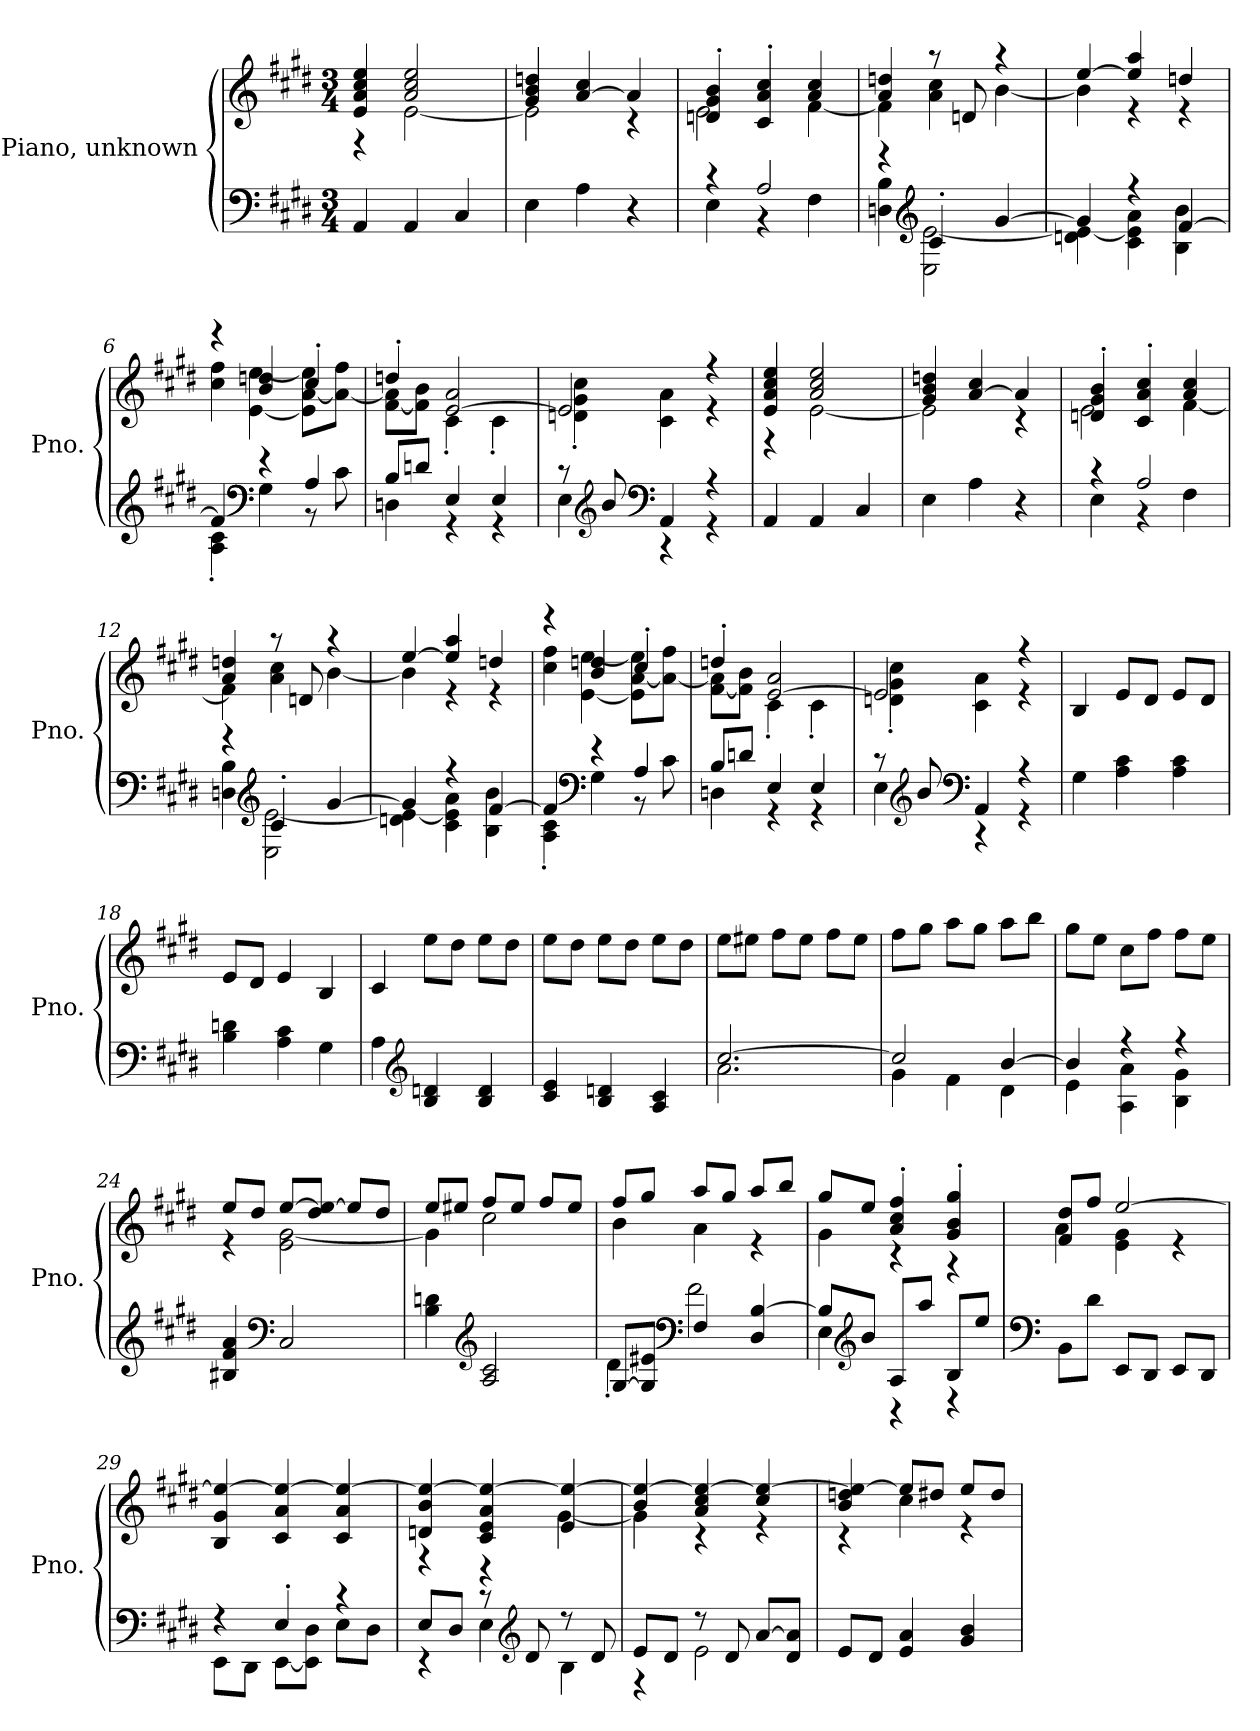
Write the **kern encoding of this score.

**kern	**kern
*part1	*part1
*staff2	*staff1
*I"Piano, unknown	*
*I'Pno.	*
*clefF4	*clefG2
*k[f#c#g#d#]	*k[f#c#g#d#]
*M3/4	*M3/4
*MM120	*MM120
=1	=1
*	*^
4AA/	4e/ 4a/ 4cc#/ 4ee/	4r
4AA/	2a/ 2cc#/ 2ee/	[2e\
4C#/	.	.
=2	=2	=2
4E\	4g#/ 4b/ 4ddn/	2e\]
4A\	[4a/ 4cc#/	.
4r	4a/]	4r
=3	=3	=3
*^	*	*
4r	4E\	4dn/' 4g#/' 4b/'	2e\
2A/	4r	4c#/' 4a/' 4cc#/'	.
.	4F#\	4a/ 4cc#/	[4f#\
=4	=4	=4	=4
4r	4Dn\ 4B\	4a/ 4ddn/	4f#\]
*clefG2	*	*	*
4c#'/	2E\ [2e\	8r	4a\ 4cc#\
.	.	8dn/	.
[4g#/	.	4r	[4b\
=5	=5	=5	=5
4g#/]	4dn\ 4e\_	[4ee/	4b\]
4r	4c#\ 4e\] 4a\	4ee/] 4aa/	4r
[4f#/	4B\ 4b\	4ddn/	4r
=6	=6	=6	=6
4f#/]	4A\' 4c#\'	4r	4cc#\ 4ff#\
*clefF4	*	*	*
4r	4G#\	4b/ 4ddn/	[4e\ [4ee\
4A/	8r	4cc#'/	8e\] [8a\ 8ee\]L
.	8c#\	.	8a\_ 8ff#\J
!!LO:LB:g=z	!!
=7	=7	=7	=7
8B/L	4Dn\	4ddn'/	[8f#\ 8a\]L
8dn/J	.	.	8f#\] 8b\J
4E/	4r	[2e/ 2a/	4c#'\
4E/	4r	.	4c#'\
=8	=8	=8	=8
8r	4E\	2e/]	4dn\' 4g#\' 4cc#\'
*clefG2	*	*	*
8b/	.	.	.
*clefF4	*	*	*
4AA/	4r	.	4c#\ 4a\
4r	4r	4r	4r
*v	*v	*	*
=9	=9	=9
4AA/	4e/ 4a/ 4cc#/ 4ee/	4r
4AA/	2a/ 2cc#/ 2ee/	[2e\
4C#/	.	.
=10	=10	=10
4E\	4g#/ 4b/ 4ddn/	2e\]
4A\	[4a/ 4cc#/	.
4r	4a/]	4r
=11	=11	=11
*^	*	*
4r	4E\	4dn/' 4g#/' 4b/'	2e\
2A/	4r	4c#/' 4a/' 4cc#/'	.
.	4F#\	4a/ 4cc#/	[4f#\
=12	=12	=12	=12
4r	4Dn\ 4B\	4a/ 4ddn/	4f#\]
*clefG2	*	*	*
4c#'/	2E\ [2e\	8r	4a\ 4cc#\
.	.	8dn/	.
[4g#/	.	4r	[4b\
!!LO:LB:g=z	!!
=13	=13	=13	=13
4g#/]	4dn\ 4e\_	[4ee/	4b\]
4r	4c#\ 4e\] 4a\	4ee/] 4aa/	4r
[4f#/	4B\ 4b\	4ddn/	4r
=14	=14	=14	=14
4f#/]	4A\' 4c#\'	4r	4cc#\ 4ff#\
*clefF4	*	*	*
4r	4G#\	4b/ 4ddn/	[4e\ [4ee\
4A/	8r	4cc#'/	8e\] [8a\ 8ee\]L
.	8c#\	.	8a\_ 8ff#\J
=15	=15	=15	=15
8B/L	4Dn\	4ddn'/	[8f#\ 8a\]L
8dn/J	.	.	8f#\] 8b\J
4E/	4r	[2e/ 2a/	4c#'\
4E/	4r	.	4c#'\
=16	=16	=16	=16
8r	4E\	2e/]	4dn\' 4g#\' 4cc#\'
*clefG2	*	*	*
8b/	.	.	.
*clefF4	*	*	*
4AA/	4r	.	4c#\ 4a\
4r	4r	4r	4r
*v	*v	*	*
*	*v	*v
=17	=17
4G#\	4B/
4A\ 4c#\	8e/L
.	8d#/J
4A\ 4c#\	8e/L
.	8d#/J
=18	=18
4B\ 4dn\	8e/L
.	8d#/J
4A\ 4c#\	4e/
4G#\	4B/
!!LO:LB:g=z
=19	=19
4A\	4c#/
*clefG2	*
4B/ 4dn/	8ee\L
.	8dd#\J
4B/ 4d/	8ee\L
.	8dd#\J
=20	=20
4c#/ 4e/	8ee\L
.	8dd#\J
4B/ 4dn/	8ee\L
.	8dd#\J
4A/ 4c#/	8ee\L
.	8dd#\J
=21	=21
*^	*
[2.cc#/	2.a\	8ee\L
.	.	8ee#X\J
.	.	8ff#\L
.	.	8ee#\J
.	.	8ff#\L
.	.	8ee#\J
=22	=22	=22
2cc#/]	4g#\	8ff#\L
.	.	8gg#\J
.	4f#\	8aa\L
.	.	8gg#\J
[4b/	4d#\	8aa\L
.	.	8bb\J
=23	=23	=23
4b/]	4e\	8gg#\L
.	.	8ee\J
4r	4A\ 4a\	8cc#\L
.	.	8ff#\J
4r	4B\ 4g#\	8ff#\L
.	.	8ee\J
*v	*v	*
!!LO:LB:g=z
=24	=24
*	*^
4B#X/ 4f#/ 4a/	8ee/L	4r
.	8dd#/J	.
*clefF4	*	*
2C#/	[8ee/L	2e\ [2g#\
.	8dd#/ 8ee/_J	.
.	8ee/L]	.
.	8dd#/J	.
=25	=25	=25
4B\ 4dn\	8ee/L	4g#\]
.	8ee#X/J	.
*clefG2	*	*
2A/ 2c#/	8ff#/L	2cc#\
.	8ee#/J	.
.	8ff#/L	.
.	8ee#/J	.
=26	=26	=26
*^	*	*
[8G#/L	4d#'\	8ff#/L	4b\
8G#/] 8e#X/J	.	8gg#/J	.
*clefF4	*	*	*
4F#/	2f#\	8aa/L	4a\
.	.	8gg#/J	.
4D#/ [4B/	.	8aa/L	4r
.	.	8bb/J	.
=27	=27	=27	=27
8B/L]	4E\	8gg#/L	4g#\
*clefG2	*	*	*
8b/J	.	8ee/J	.
8A/L	4r	4a/' 4cc#/' 4ff#/'	4r
8aa/J	.	.	.
8B/L	4r	4g#/' 4b/' 4gg#/'	4r
8ee/J	.	.	.
*v	*v	*	*
!!LO:LB:g=z	!!
=28	=28	=28
*clefF4	*	*
8BB\L	8f#/ 8dd#/L	4a\
8d#\J	8ff#/J	.
8EE/L	[2ee/	4e\ 4g#\
8DD#/J	.	.
8EE/L	.	4r
8DD#/J	.	.
*	*v	*v
=29	=29
*^	*
4r	8EE\L	4B/ 4g#/ 4ee/_
.	8DD#\J	.
4E'/	[8EE\L	4c#/ 4a/ 4ee/_
.	8EE\] 8D#\J	.
4r	8E\L	4c#/ 4a/ 4ee/_
.	8D#\J	.
=30	=30	=30
*	*	*^
8E/L	4r	4dn/ 4b/ 4ee/_	4r
8D#/J	.	.	.
8r	4E\	4c#/ 4e/ 4a/ 4ee/_	4r
*clefG2	*	*	*
8d#/	.	.	.
8r	4B\	4e/ 4ee/_	[4g#\
8d#/	.	.	.
=31	=31	=31	=31
8e/L	4r	4b/ 4ee/_	4g#\]
8d#/J	.	.	.
8r	2e\	4a/ 4cc#/ 4ee/_	4r
8d#/	.	.	.
[8a/L	.	4cc#/ 4ee/_	4r
8d#/ 8a/]J	.	.	.
*v	*v	*	*
=32	=32	=32
8e/L	4b/ 4ddn/ 4ee/_	4r
8d#/J	.	.
4e/ 4a/	8ee/L]	4cc#\
.	8dd#X/J	.
4g#/ 4b/	8ee/L	4r
.	8dd#/J	.
*	*v	*v
=	=
*-	*-
